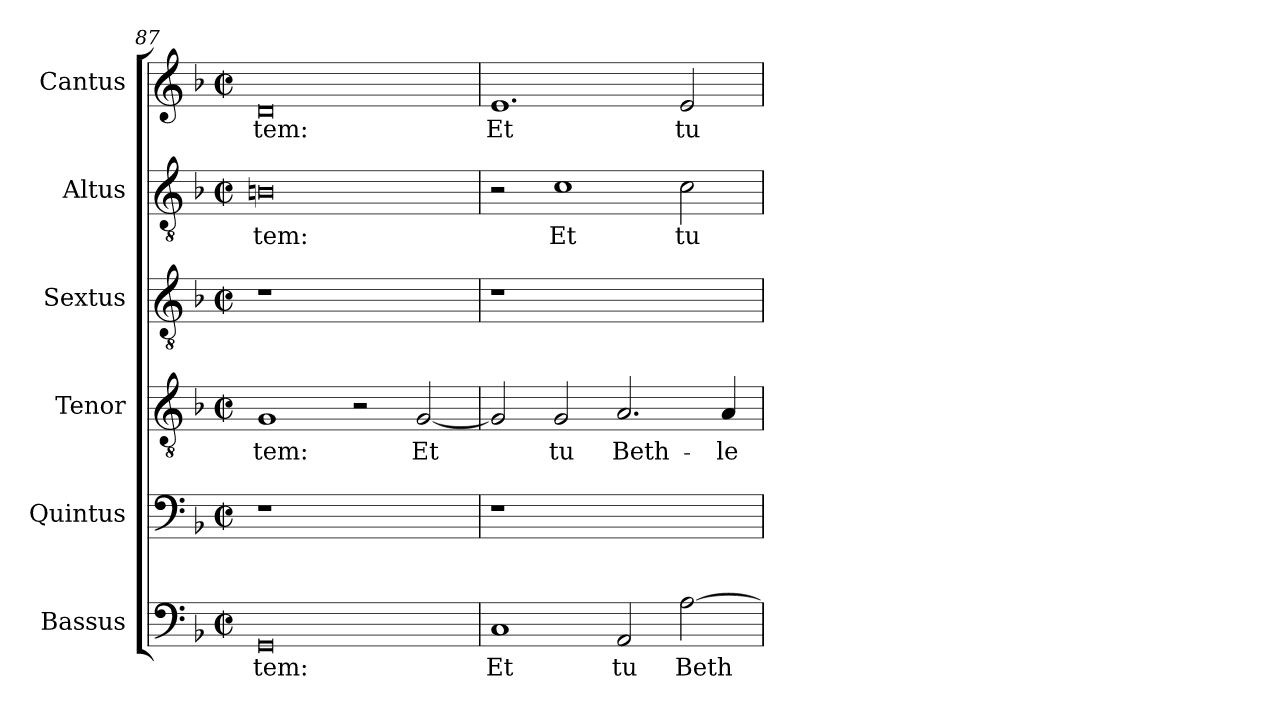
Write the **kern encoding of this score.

**kern	**text	**kern	**kern	**text	**kern	**kern	**text	**kern	**text
*part6	*part6	*part5	*part4	*part4	*part3	*part2	*part2	*part1	*part1
*staff6	*staff6	*staff5	*staff4	*staff4	*staff3	*staff2	*staff2	*staff1	*staff1
*I"Bassus	*	*I"Quintus	*I"Tenor	*	*I"Sextus	*I"Altus	*	*I"Cantus	*
*I'Bassus	*	*I'Quintus	*I'Tenor	*	*I'Sextus	*I'Altus	*	*I'Cantus	*
*clefF4	*	*clefF4	*clefGv2	*	*clefGv2	*clefGv2	*	*clefG2	*
*k[b-]	*	*k[b-]	*k[b-]	*	*k[b-]	*k[b-]	*	*k[b-]	*
*F:	*	*F:	*F:	*	*F:	*F:	*	*F:	*
*M2/2	*	*M2/2	*M2/2	*	*M2/2	*M2/2	*	*M2/2	*
*met(c|)	*	*met(c|)	*met(c|)	*	*met(c|)	*met(c|)	*	*met(c|)	*
=87	=87	=87	=87	=87	=87	=87	=87	=87	=87
!	!LO:LY:b:cj	!	!	!LO:LY:b:cj	!	!	!LO:LY:b:cj	!	!LO:LY:b:cj
0GG	-tem:	1r	1G	-tem:	1r	0Bn	-tem:	0d	tem:
.	.	1ryy	2r	.	1ryy	.	.	.	.
!	!	!	!	!LO:LY:b:cj	!	!	!	!	!
.	.	.	[<2G/	Et	.	.	.	.	.
=88	=88	=88	=88	=88	=88	=88	=88	=88	=88
!	!LO:LY:b:cj	!	!	!	!	!	!	!	!LO:LY:b:cj
1C	Et	1r	2G/]	.	1r	2r	.	1.e	Et
!	!	!	!	!LO:LY:b:cj	!	!	!LO:LY:b:cj	!	!
.	.	.	2G/	tu	.	1c	Et	.	.
!	!LO:LY:b:cj	!	!	!LO:LY:b:cj	!	!	!	!	!
2AA/	tu	1ryy	2.A/	Beth-	1ryy	.	.	.	.
!	!LO:LY:b	!	!	!	!	!	!LO:LY:b:cj	!	!LO:LY:b:cj
[>2A\	Beth-	.	.	.	.	2c\	tu	2e/	tu
!	!	!	!	!LO:LY:b:cj	!	!	!	!	!
.	.	.	4A/	-le-	.	.	.	.	.
=	=	=	=	=	=	=	=	=	=
*-	*-	*-	*-	*-	*-	*-	*-	*-	*-
